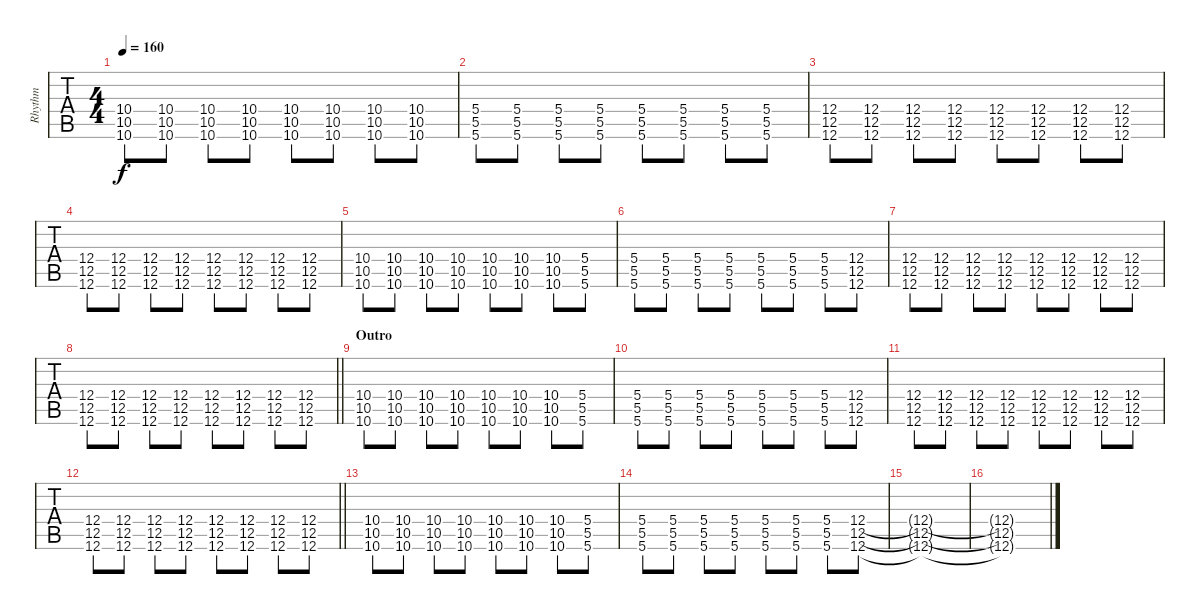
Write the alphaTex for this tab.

\track ("Rhythm" "Rhythm") {instrument distortionguitar}
\staff {tabs}
\tuning (Eb4 Bb3 Gb3 Db3 Ab2 Db2) {hide}
\ts (4 4)
\tempo 160
\clef g2
\ks c
(10.4 10.5 10.6).8{dy f} (10.4 10.5 10.6).8 (10.4 10.5 10.6).8 (10.4 10.5 10.6).8 (10.4 10.5 10.6).8 (10.4 10.5 10.6).8 (10.4 10.5 10.6).8 (10.4 10.5 10.6).8 |
(5.4 5.5 5.6).8 (5.4 5.5 5.6).8 (5.4 5.5 5.6).8 (5.4 5.5 5.6).8 (5.4 5.5 5.6).8 (5.4 5.5 5.6).8 (5.4 5.5 5.6).8 (5.4 5.5 5.6).8 |
(12.4 12.5 12.6).8 (12.4 12.5 12.6).8 (12.4 12.5 12.6).8 (12.4 12.5 12.6).8 (12.4 12.5 12.6).8 (12.4 12.5 12.6).8 (12.4 12.5 12.6).8 (12.4 12.5 12.6).8 |
(12.4 12.5 12.6).8 (12.4 12.5 12.6).8 (12.4 12.5 12.6).8 (12.4 12.5 12.6).8 (12.4 12.5 12.6).8 (12.4 12.5 12.6).8 (12.4 12.5 12.6).8 (12.4 12.5 12.6).8 |
(10.4 10.5 10.6).8 (10.4 10.5 10.6).8 (10.4 10.5 10.6).8 (10.4 10.5 10.6).8 (10.4 10.5 10.6).8 (10.4 10.5 10.6).8 (10.4 10.5 10.6).8 (5.4 5.5 5.6).8 |
(5.4 5.5 5.6).8 (5.4 5.5 5.6).8 (5.4 5.5 5.6).8 (5.4 5.5 5.6).8 (5.4 5.5 5.6).8 (5.4 5.5 5.6).8 (5.4 5.5 5.6).8 (12.4 12.5 12.6).8 |
(12.4 12.5 12.6).8 (12.4 12.5 12.6).8 (12.4 12.5 12.6).8 (12.4 12.5 12.6).8 (12.4 12.5 12.6).8 (12.4 12.5 12.6).8 (12.4 12.5 12.6).8 (12.4 12.5 12.6).8 |
\barLineRight lightlight
(12.4 12.5 12.6).8 (12.4 12.5 12.6).8 (12.4 12.5 12.6).8 (12.4 12.5 12.6).8 (12.4 12.5 12.6).8 (12.4 12.5 12.6).8 (12.4 12.5 12.6).8 (12.4 12.5 12.6).8 |
\section ("" "Outro")
(10.4 10.5 10.6).8 (10.4 10.5 10.6).8 (10.4 10.5 10.6).8 (10.4 10.5 10.6).8 (10.4 10.5 10.6).8 (10.4 10.5 10.6).8 (10.4 10.5 10.6).8 (5.4 5.5 5.6).8 |
(5.4 5.5 5.6).8 (5.4 5.5 5.6).8 (5.4 5.5 5.6).8 (5.4 5.5 5.6).8 (5.4 5.5 5.6).8 (5.4 5.5 5.6).8 (5.4 5.5 5.6).8 (12.4 12.5 12.6).8 |
(12.4 12.5 12.6).8 (12.4 12.5 12.6).8 (12.4 12.5 12.6).8 (12.4 12.5 12.6).8 (12.4 12.5 12.6).8 (12.4 12.5 12.6).8 (12.4 12.5 12.6).8 (12.4 12.5 12.6).8 |
\barLineRight lightlight
(12.4 12.5 12.6).8 (12.4 12.5 12.6).8 (12.4 12.5 12.6).8 (12.4 12.5 12.6).8 (12.4 12.5 12.6).8 (12.4 12.5 12.6).8 (12.4 12.5 12.6).8 (12.4 12.5 12.6).8 |
(10.4 10.5 10.6).8 (10.4 10.5 10.6).8 (10.4 10.5 10.6).8 (10.4 10.5 10.6).8 (10.4 10.5 10.6).8 (10.4 10.5 10.6).8 (10.4 10.5 10.6).8 (5.4 5.5 5.6).8 |
(5.4 5.5 5.6).8 (5.4 5.5 5.6).8 (5.4 5.5 5.6).8 (5.4 5.5 5.6).8 (5.4 5.5 5.6).8 (5.4 5.5 5.6).8 (5.4 5.5 5.6).8 (12.4 12.5 12.6).8 |
(12.4{t} 12.5{t} 12.6{t}).1 |
(12.4{t} 12.5{t} 12.6{t}).1
